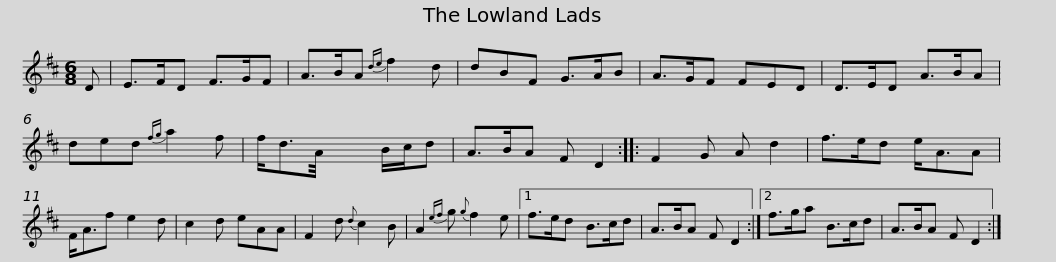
X:1
L:1/8
M:6/8
I:linebreak $
K:D
V:1 treble
V:1
 D | E>FD F>GF | A>BA{de} f2 d | dBF G>AB | A>GF FED | %5
 D>ED A>BA | ded{fg} a2 f |$ f<dA/4 x2 B/c/d | A>BA F D2 :: F2 G A d2 | %10
 f>ed e<AA | F<Af e2 d | c2 d eAA | F2 d{d} c2 B |$ A2{ef} g{g} f2 e |1 %15
 f>ed B>cd | A>BA F D2 :|2 f>ga B>cd | A>BA F D2 :| %19
